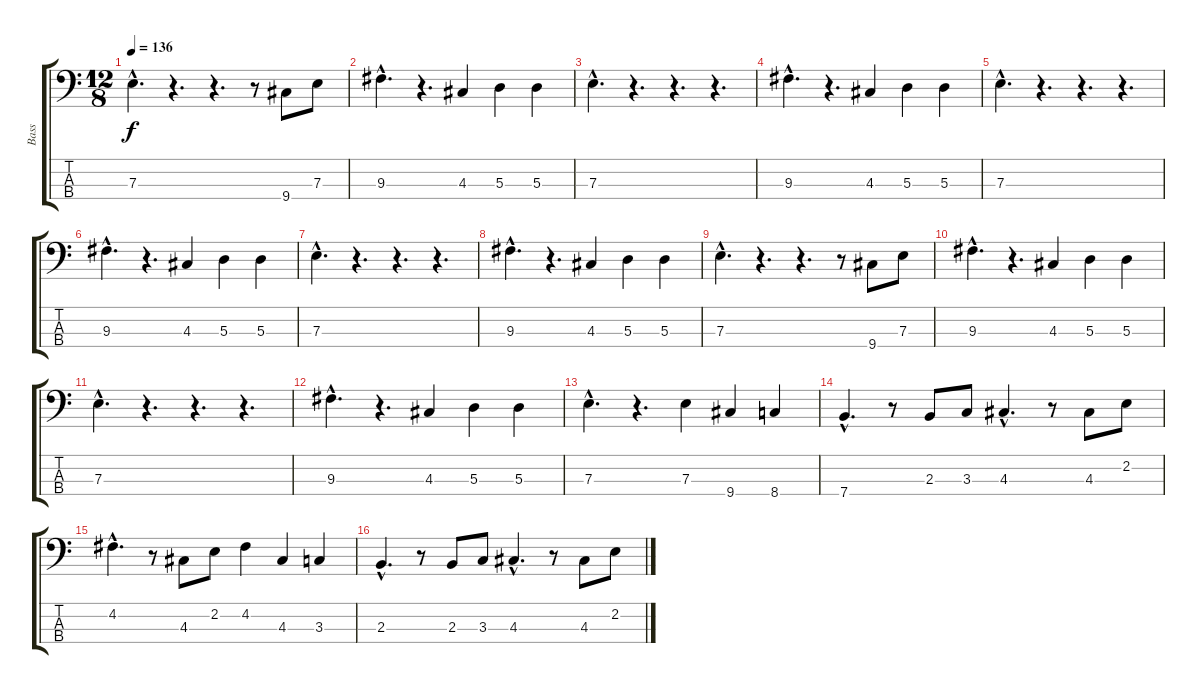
\track ("Bass" "Bass") {instrument electricbassfinger}
\staff {score tabs}
\tuning (G2 D2 A1 E1) {hide}
\ts (12 8)
\tempo 136
\clef f4
\ks c
7.3{hac}.4{d dy f} r.4{d} r.4{d} r.8 9.4.8 7.3.8 |
9.3{hac}.4{d} r.4{d} 4.3.4 5.3.4 5.3.4 |
7.3{hac}.4{d} r.4{d} r.4{d} r.4{d} |
9.3{hac}.4{d} r.4{d} 4.3.4 5.3.4 5.3.4 |
7.3{hac}.4{d} r.4{d} r.4{d} r.4{d} |
9.3{hac}.4{d} r.4{d} 4.3.4 5.3.4 5.3.4 |
7.3{hac}.4{d} r.4{d} r.4{d} r.4{d} |
9.3{hac}.4{d} r.4{d} 4.3.4 5.3.4 5.3.4 |
7.3{hac}.4{d} r.4{d} r.4{d} r.8 9.4.8 7.3.8 |
9.3{hac}.4{d} r.4{d} 4.3.4 5.3.4 5.3.4 |
7.3{hac}.4{d} r.4{d} r.4{d} r.4{d} |
9.3{hac}.4{d} r.4{d} 4.3.4 5.3.4 5.3.4 |
7.3{hac}.4{d} r.4{d} 7.3.4 9.4.4 8.4.4 |
7.4{hac}.4{d} r.8 2.3.8 3.3.8 4.3{hac}.4{d} r.8 4.3.8 2.2.8 |
4.2{hac}.4{d} r.8 4.3.8 2.2.8 4.2.4 4.3.4 3.3.4 |
2.3{hac}.4{d} r.8 2.3.8 3.3.8 4.3{hac}.4{d} r.8 4.3.8 2.2.8
